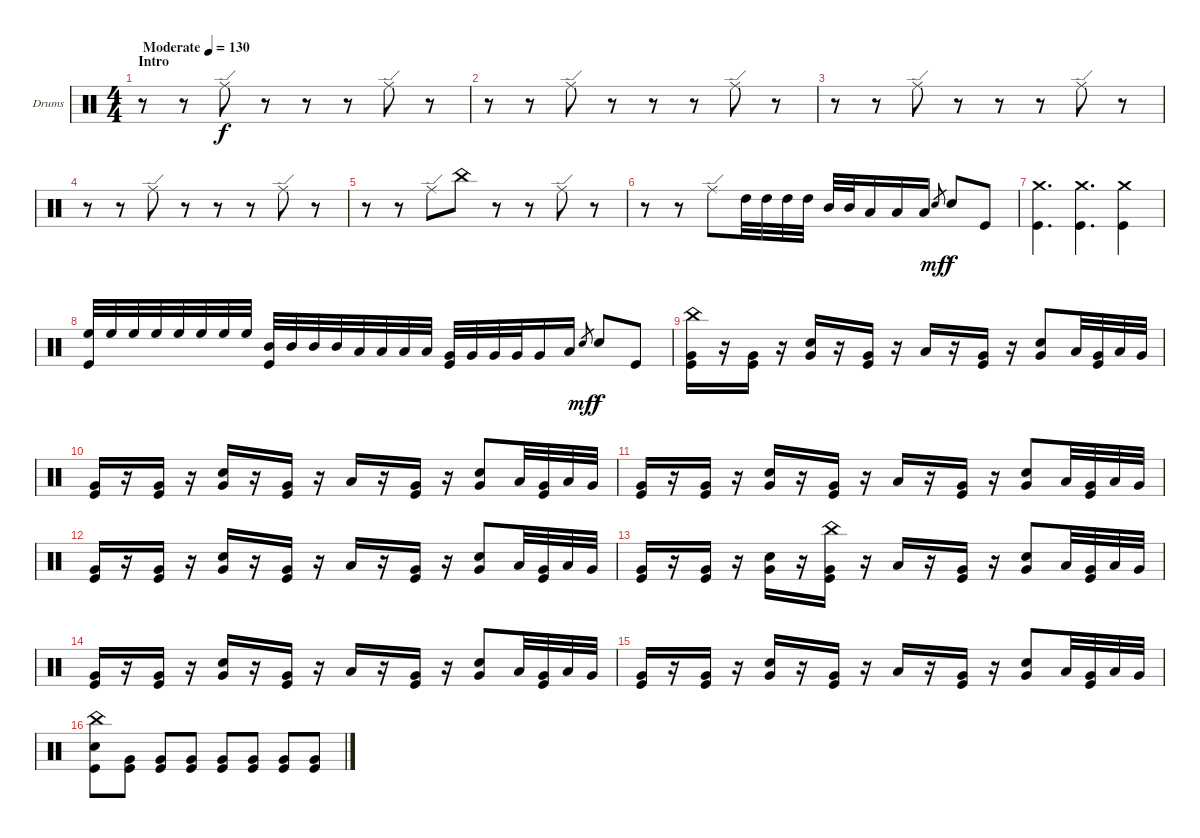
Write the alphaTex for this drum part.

\bracketExtendMode groupsimilarinstruments
\firstSystemTrackNameOrientation horizontal
\otherSystemsTrackNameOrientation horizontal
\track ("Drumkit" "Drums") {instrument percussion}
\staff {score}
\articulation defaults
\ts (4 4)
\beaming (8 2 2 2 2)
\section ("" "Intro")
\tempo (130 "Moderate")
\clef neutral
\ks c
r.8{dy f} r.8 "Ride (edge)".8 r.8 r.8 r.8 "Ride (edge)".8 r.8 |
r.8 r.8 "Ride (edge)".8 r.8 r.8 r.8 "Ride (edge)".8 r.8 |
r.8 r.8 "Ride (edge)".8 r.8 r.8 r.8 "Ride (edge)".8 r.8 |
r.8 r.8 "Ride (edge)".8 r.8 r.8 r.8 "Ride (edge)".8 r.8 |
r.8 r.8 "Ride (edge)".8 "China (hit)".8 r.8 r.8 "Ride (edge)".8 r.8 |
r.8 r.8 "Ride (edge)".8 "High Tom (hit)".32 "High Tom (hit)".32 "High Tom (hit)".32 "High Tom (hit)".32 "Mid Tom (hit)".32 "Mid Tom (hit)".32 "Low Tom (hit)".16 "Low Tom (hit)".16 "Low Tom (hit)".16 "Snare (hit) 2".8{gr dy mf} "Snare (hit) 2".8{dy f} "Kick (hit)".8 |
("Crash medium (hit)" "Kick (hit)").4{d} ("Crash medium (hit)" "Kick (hit)").4{d} ("Crash medium (hit)" "Kick (hit)").4 |
("High Floor Tom (hit)" "Kick (hit)").32 "High Floor Tom (hit)".32 "High Floor Tom (hit)".32 "High Floor Tom (hit)".32 "High Floor Tom (hit)".32 "High Floor Tom (hit)".32 "High Floor Tom (hit)".32 "High Floor Tom (hit)".32 ("Mid Tom (hit)" "Kick (hit)").32 "Mid Tom (hit)".32 "Mid Tom (hit)".32 "Mid Tom (hit)".32 "Low Tom (hit)".32 "Low Tom (hit)".32 "Low Tom (hit)".32 "Low Tom (hit)".32 ("Very Low Tom (hit)" "Kick (hit)").32 "Very Low Tom (hit)".32 "Very Low Tom (hit)".32 "Very Low Tom (hit)".32 "Very Low Tom (hit)".16 "Low Tom (hit)".16 "Snare (hit) 2".8{gr dy mf} "Snare (hit) 2".8{dy f} "Kick (hit)".8 |
("China (hit)" "Very Low Tom (hit)" "Kick (hit)").16 r.16 ("Very Low Tom (hit)" "Kick (hit)").16 r.16 ("Very Low Tom (hit)" "Snare (hit) 2").16 r.16 ("Very Low Tom (hit)" "Kick (hit)").16 r.16 "Low Tom (hit)".16 r.16 ("Very Low Tom (hit)" "Kick (hit)").16 r.16 ("Very Low Tom (hit)" "Snare (hit) 2").8 "Low Tom (hit)".32 ("Very Low Tom (hit)" "Kick (hit)").32 "Low Tom (hit)".32 "Very Low Tom (hit)".32 |
("Very Low Tom (hit)" "Kick (hit)").16 r.16 ("Very Low Tom (hit)" "Kick (hit)").16 r.16 ("Very Low Tom (hit)" "Snare (hit) 2").16 r.16 ("Very Low Tom (hit)" "Kick (hit)").16 r.16 "Low Tom (hit)".16 r.16 ("Very Low Tom (hit)" "Kick (hit)").16 r.16 ("Very Low Tom (hit)" "Snare (hit) 2").8 "Low Tom (hit)".32 ("Very Low Tom (hit)" "Kick (hit)").32 "Low Tom (hit)".32 "Very Low Tom (hit)".32 |
("Very Low Tom (hit)" "Kick (hit)").16 r.16 ("Very Low Tom (hit)" "Kick (hit)").16 r.16 ("Very Low Tom (hit)" "Snare (hit) 2").16 r.16 ("Very Low Tom (hit)" "Kick (hit)").16 r.16 "Low Tom (hit)".16 r.16 ("Very Low Tom (hit)" "Kick (hit)").16 r.16 ("Very Low Tom (hit)" "Snare (hit) 2").8 "Low Tom (hit)".32 ("Very Low Tom (hit)" "Kick (hit)").32 "Low Tom (hit)".32 "Very Low Tom (hit)".32 |
("Very Low Tom (hit)" "Kick (hit)").16 r.16 ("Very Low Tom (hit)" "Kick (hit)").16 r.16 ("Very Low Tom (hit)" "Snare (hit) 2").16 r.16 ("Very Low Tom (hit)" "Kick (hit)").16 r.16 "Low Tom (hit)".16 r.16 ("Very Low Tom (hit)" "Kick (hit)").16 r.16 ("Very Low Tom (hit)" "Snare (hit) 2").8 "Low Tom (hit)".32 ("Very Low Tom (hit)" "Kick (hit)").32 "Low Tom (hit)".32 "Very Low Tom (hit)".32 |
("Very Low Tom (hit)" "Kick (hit)").16 r.16 ("Very Low Tom (hit)" "Kick (hit)").16 r.16 ("Very Low Tom (hit)" "Snare (hit) 2").16 r.16 ("China (hit)" "Very Low Tom (hit)" "Kick (hit)").16 r.16 "Low Tom (hit)".16 r.16 ("Very Low Tom (hit)" "Kick (hit)").16 r.16 ("Very Low Tom (hit)" "Snare (hit) 2").8 "Low Tom (hit)".32 ("Very Low Tom (hit)" "Kick (hit)").32 "Low Tom (hit)".32 "Very Low Tom (hit)".32 |
("Very Low Tom (hit)" "Kick (hit)").16 r.16 ("Very Low Tom (hit)" "Kick (hit)").16 r.16 ("Very Low Tom (hit)" "Snare (hit) 2").16 r.16 ("Very Low Tom (hit)" "Kick (hit)").16 r.16 "Low Tom (hit)".16 r.16 ("Very Low Tom (hit)" "Kick (hit)").16 r.16 ("Very Low Tom (hit)" "Snare (hit) 2").8 "Low Tom (hit)".32 ("Very Low Tom (hit)" "Kick (hit)").32 "Low Tom (hit)".32 "Very Low Tom (hit)".32 |
("Very Low Tom (hit)" "Kick (hit)").16 r.16 ("Very Low Tom (hit)" "Kick (hit)").16 r.16 ("Very Low Tom (hit)" "Snare (hit) 2").16 r.16 ("Very Low Tom (hit)" "Kick (hit)").16 r.16 "Low Tom (hit)".16 r.16 ("Very Low Tom (hit)" "Kick (hit)").16 r.16 ("Very Low Tom (hit)" "Snare (hit) 2").8 "Low Tom (hit)".32 ("Very Low Tom (hit)" "Kick (hit)").32 "Low Tom (hit)".32 "Very Low Tom (hit)".32 |
("China (hit)" "Snare (hit) 2" "Kick (hit)").8 ("Very Low Tom (hit)" "Kick (hit)").8 ("Very Low Tom (hit)" "Kick (hit)").8 ("Very Low Tom (hit)" "Kick (hit)").8 ("Very Low Tom (hit)" "Kick (hit)").8 ("Very Low Tom (hit)" "Kick (hit)").8 ("Very Low Tom (hit)" "Kick (hit)").8 ("Very Low Tom (hit)" "Kick (hit)").8
